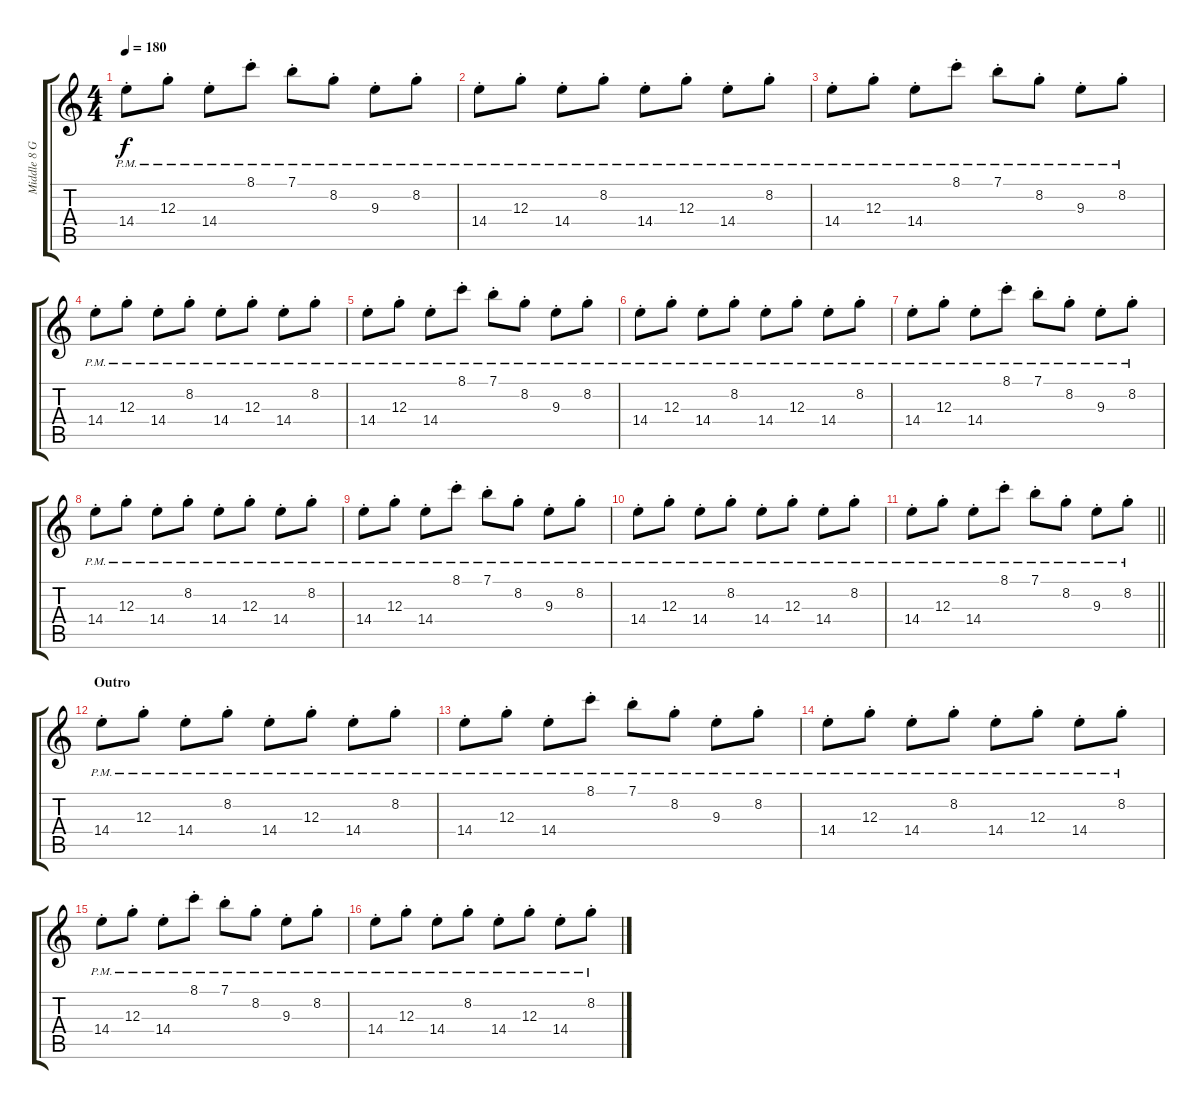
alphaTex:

\track ("Middle 8 Guitar 2" "Middle 8 G") {instrument electricguitarclean}
\staff {score tabs}
\tuning (E4 B3 G3 D3 A2 E2) {hide}
\ts (4 4)
\tempo 180
\clef g2
\ks c
14.4{pm st}.8{dy f} 12.3{pm st}.8 14.4{pm st}.8 8.1{pm st}.8 7.1{pm st}.8 8.2{pm st}.8 9.3{pm st}.8 8.2{pm st}.8 |
14.4{pm st}.8 12.3{pm st}.8 14.4{pm st}.8 8.2{pm st}.8 14.4{pm st}.8 12.3{pm st}.8 14.4{pm st}.8 8.2{pm st}.8 |
14.4{pm st}.8 12.3{pm st}.8 14.4{pm st}.8 8.1{pm st}.8 7.1{pm st}.8 8.2{pm st}.8 9.3{pm st}.8 8.2{pm st}.8 |
14.4{pm st}.8 12.3{pm st}.8 14.4{pm st}.8 8.2{pm st}.8 14.4{pm st}.8 12.3{pm st}.8 14.4{pm st}.8 8.2{pm st}.8 |
14.4{pm st}.8 12.3{pm st}.8 14.4{pm st}.8 8.1{pm st}.8 7.1{pm st}.8 8.2{pm st}.8 9.3{pm st}.8 8.2{pm st}.8 |
14.4{pm st}.8 12.3{pm st}.8 14.4{pm st}.8 8.2{pm st}.8 14.4{pm st}.8 12.3{pm st}.8 14.4{pm st}.8 8.2{pm st}.8 |
14.4{pm st}.8 12.3{pm st}.8 14.4{pm st}.8 8.1{pm st}.8 7.1{pm st}.8 8.2{pm st}.8 9.3{pm st}.8 8.2{pm st}.8 |
14.4{pm st}.8 12.3{pm st}.8 14.4{pm st}.8 8.2{pm st}.8 14.4{pm st}.8 12.3{pm st}.8 14.4{pm st}.8 8.2{pm st}.8 |
14.4{pm st}.8 12.3{pm st}.8 14.4{pm st}.8 8.1{pm st}.8 7.1{pm st}.8 8.2{pm st}.8 9.3{pm st}.8 8.2{pm st}.8 |
14.4{pm st}.8 12.3{pm st}.8 14.4{pm st}.8 8.2{pm st}.8 14.4{pm st}.8 12.3{pm st}.8 14.4{pm st}.8 8.2{pm st}.8 |
\barLineRight lightlight
14.4{pm st}.8 12.3{pm st}.8 14.4{pm st}.8 8.1{pm st}.8 7.1{pm st}.8 8.2{pm st}.8 9.3{pm st}.8 8.2{pm st}.8 |
\section ("" "Outro")
14.4{pm st}.8 12.3{pm st}.8 14.4{pm st}.8 8.2{pm st}.8 14.4{pm st}.8 12.3{pm st}.8 14.4{pm st}.8 8.2{pm st}.8 |
14.4{pm st}.8 12.3{pm st}.8 14.4{pm st}.8 8.1{pm st}.8 7.1{pm st}.8 8.2{pm st}.8 9.3{pm st}.8 8.2{pm st}.8 |
14.4{pm st}.8 12.3{pm st}.8 14.4{pm st}.8 8.2{pm st}.8 14.4{pm st}.8 12.3{pm st}.8 14.4{pm st}.8 8.2{pm st}.8 |
14.4{pm st}.8 12.3{pm st}.8 14.4{pm st}.8 8.1{pm st}.8 7.1{pm st}.8 8.2{pm st}.8 9.3{pm st}.8 8.2{pm st}.8 |
14.4{pm st}.8 12.3{pm st}.8 14.4{pm st}.8 8.2{pm st}.8 14.4{pm st}.8 12.3{pm st}.8 14.4{pm st}.8 8.2{pm st}.8
